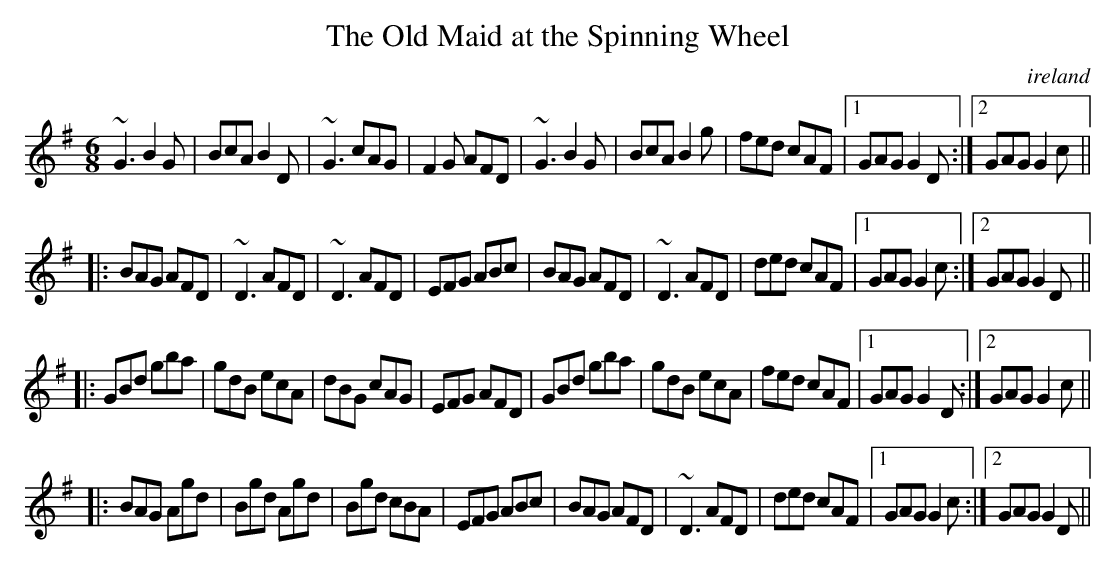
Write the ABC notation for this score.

X:1
T:Old Maid at the Spinning Wheel, The
O:ireland
M:6/8
K:G
~G3 B2G|BcA B2D|~G3 cAG|F2G AFD|~G3 B2G|BcA B2g|fed cAF|1 GAG G2D:|2 GAG G2c||
|:BAG AFD|~D3 AFD|~D3 AFD|EFG ABc|BAG AFD|~D3 AFD|ded cAF|1 GAG G2c:|2 GAG G2D||
|:GBd gba|gdB ecA|dBG cAG|EFG AFD|GBd gba|gdB ecA|fed cAF|1 GAG G2D:|2 GAG G2c||
|:BAG Agd|Bgd Agd|Bgd cBA|EFG ABc|BAG AFD|~D3 AFD|ded cAF|1 GAG G2c:|2 GAG G2D||
